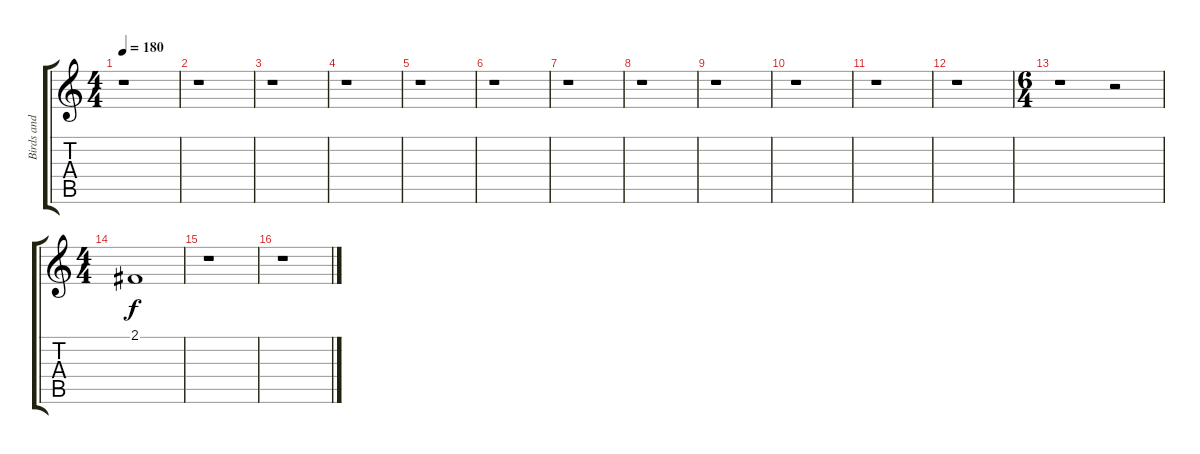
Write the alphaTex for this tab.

\track ("Birds and Others" "Birds and ") {instrument birdtweet}
\staff {score tabs}
\tuning (E4 B3 G3 D3 A2 E2) {hide}
\ts (4 4)
\tempo 180
\clef g2
\ks c
r.1{dy f} |
r.1 |
r.1 |
r.1 |
r.1 |
r.1 |
r.1 |
r.1 |
r.1 |
r.1 |
r.1 |
r.1 |
\ts (6 4)
r.1 r.2 |
\ts (4 4)
2.1.1{balance 16} |
r.1 |
r.1
